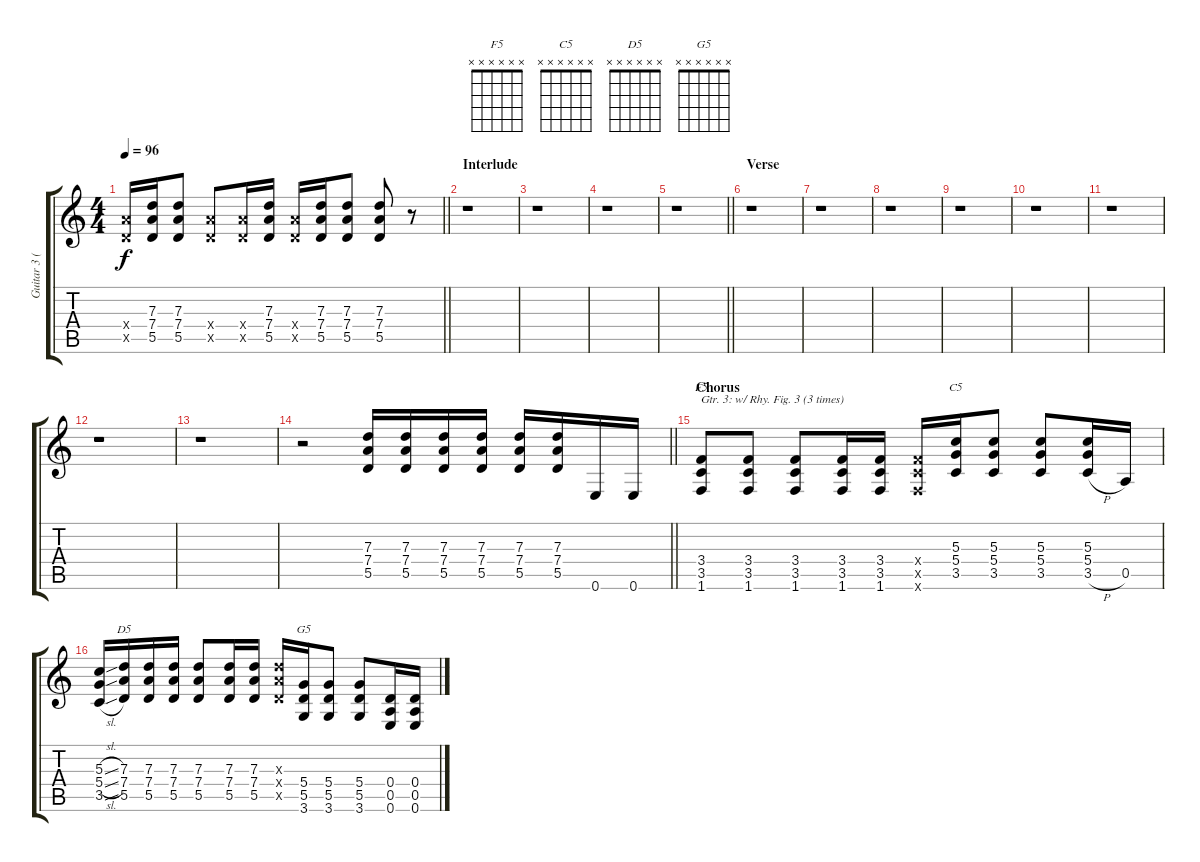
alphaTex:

\track ("Guitar 3 (dist.)" "Guitar 3 (") {instrument distortionguitar}
\staff {score tabs}
\tuning (E4 B3 G3 D3 A2 E2) {hide}
\chord ("F5" x x x x x x)
\chord ("C5" x x x x x x)
\chord ("D5" x x x x x x)
\chord ("G5" x x x x x x)
\ts (4 4)
\tempo 96
\clef g2
\barLineRight lightlight
\ks aminor
(7.4{x} 5.5{x}).16{dy f} (7.3 7.4 5.5).16 (7.3 7.4 5.5).8 (7.4{x} 5.5{x}).8 (7.4{x} 5.5{x}).16 (7.3 7.4 5.5).16 (7.4{x} 5.5{x}).16 (7.3 7.4 5.5).16 (7.3 7.4 5.5).8 (7.3 7.4 5.5).8 r.8 |
\section ("" "Interlude")
r.1 |
r.1 |
r.1 |
\barLineRight lightlight
r.1 |
\section ("" "Verse")
r.1 |
r.1 |
r.1 |
r.1 |
r.1 |
r.1 |
r.1 |
r.1 |
\barLineRight lightlight
r.2{volume 0} (7.3 7.4 5.5).16{volume 13} (7.3 7.4 5.5).16 (7.3 7.4 5.5).16 (7.3 7.4 5.5).16 (7.3 7.4 5.5).16 (7.3 7.4 5.5).16 0.6.16 0.6.16 |
\section ("" "Chorus")
(3.4 3.5 1.6).8{ch "F5" txt "Gtr. 3: w/ Rhy. Fig. 3 (3 times)"} (3.4 3.5 1.6).8 (3.4 3.5 1.6).8 (3.4 3.5 1.6).16 (3.4 3.5 1.6).16 (3.4{x} 3.5{x} 1.6{x}).16 (5.3 5.4 3.5).16{ch "C5"} (5.3 5.4 3.5).8 (5.3 5.4 3.5).8 (5.3 5.4 3.5{h}).16 0.5.16 |
(5.3{sl} 5.4{sl} 3.5{sl}).16 (7.3 7.4 5.5).16{ch "D5"} (7.3 7.4 5.5).16 (7.3 7.4 5.5).16 (7.3 7.4 5.5).8 (7.3 7.4 5.5).16 (7.3 7.4 5.5).16 (7.3{x} 7.4{x} 5.5{x}).16 (5.4 5.5 3.6).16{ch "G5"} (5.4 5.5 3.6).8 (5.4 5.5 3.6).8 (0.4 0.5 0.6).16 (0.4 0.5 0.6).16
